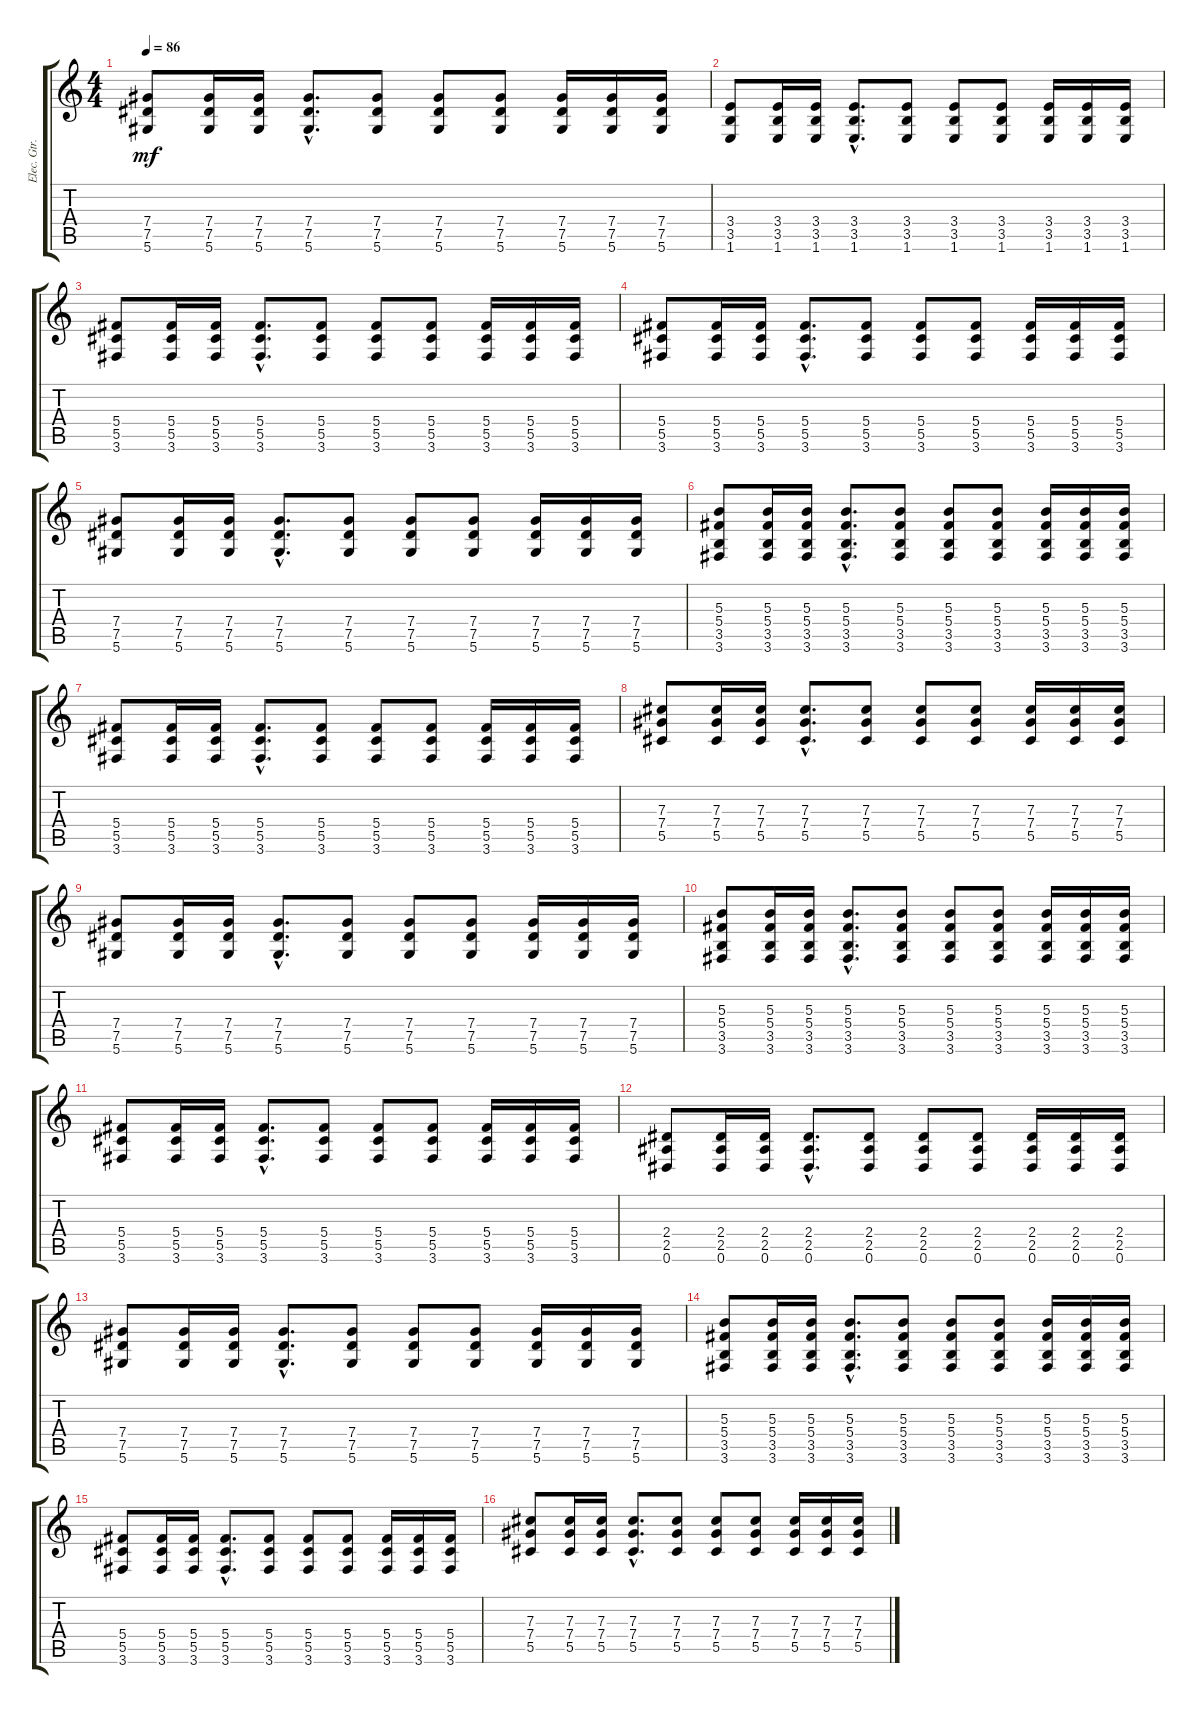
\track ("Elec. Gtr." "Elec. Gtr.") {instrument distortionguitar}
\staff {score tabs}
\tuning (Eb4 Bb3 Gb3 Db3 Ab2 Eb2) {hide}
\ts (4 4)
\tempo 86
\clef g2
\ks c
(7.4 7.5 5.6).8{dy mf} (7.4 7.5 5.6).16 (7.4 7.5 5.6).16 (7.4{hac} 7.5{hac} 5.6{hac}).8{d} (7.4 7.5 5.6).8 (7.4 7.5 5.6).8 (7.4 7.5 5.6).8 (7.4 7.5 5.6).16 (7.4 7.5 5.6).16 (7.4 7.5 5.6).16 |
(3.4 3.5 1.6).8 (3.4 3.5 1.6).16 (3.4 3.5 1.6).16 (3.4{hac} 3.5{hac} 1.6{hac}).8{d} (3.4 3.5 1.6).8 (3.4 3.5 1.6).8 (3.4 3.5 1.6).8 (3.4 3.5 1.6).16 (3.4 3.5 1.6).16 (3.4 3.5 1.6).16 |
(5.4 5.5 3.6).8 (5.4 5.5 3.6).16 (5.4 5.5 3.6).16 (5.4{hac} 5.5{hac} 3.6{hac}).8{d} (5.4 5.5 3.6).8 (5.4 5.5 3.6).8 (5.4 5.5 3.6).8 (5.4 5.5 3.6).16 (5.4 5.5 3.6).16 (5.4 5.5 3.6).16 |
(5.4 5.5 3.6).8 (5.4 5.5 3.6).16 (5.4 5.5 3.6).16 (5.4{hac} 5.5{hac} 3.6{hac}).8{d} (5.4 5.5 3.6).8 (5.4 5.5 3.6).8 (5.4 5.5 3.6).8 (5.4 5.5 3.6).16 (5.4 5.5 3.6).16 (5.4 5.5 3.6).16 |
(7.4 7.5 5.6).8 (7.4 7.5 5.6).16 (7.4 7.5 5.6).16 (7.4{hac} 7.5{hac} 5.6{hac}).8{d} (7.4 7.5 5.6).8 (7.4 7.5 5.6).8 (7.4 7.5 5.6).8 (7.4 7.5 5.6).16 (7.4 7.5 5.6).16 (7.4 7.5 5.6).16 |
(5.3 5.4 3.5 3.6).8 (5.3 5.4 3.5 3.6).16 (5.3 5.4 3.5 3.6).16 (5.3{hac} 5.4{hac} 3.5{hac} 3.6{hac}).8{d} (5.3 5.4 3.5 3.6).8 (5.3 5.4 3.5 3.6).8 (5.3 5.4 3.5 3.6).8 (5.3 5.4 3.5 3.6).16 (5.3 5.4 3.5 3.6).16 (5.3 5.4 3.5 3.6).16 |
(5.4 5.5 3.6).8 (5.4 5.5 3.6).16 (5.4 5.5 3.6).16 (5.4{hac} 5.5{hac} 3.6{hac}).8{d} (5.4 5.5 3.6).8 (5.4 5.5 3.6).8 (5.4 5.5 3.6).8 (5.4 5.5 3.6).16 (5.4 5.5 3.6).16 (5.4 5.5 3.6).16 |
(7.3 7.4 5.5).8 (7.3 7.4 5.5).16 (7.3 7.4 5.5).16 (7.3{hac} 7.4{hac} 5.5{hac}).8{d} (7.3 7.4 5.5).8 (7.3 7.4 5.5).8 (7.3 7.4 5.5).8 (7.3 7.4 5.5).16 (7.3 7.4 5.5).16 (7.3 7.4 5.5).16 |
(7.4 7.5 5.6).8 (7.4 7.5 5.6).16 (7.4 7.5 5.6).16 (7.4{hac} 7.5{hac} 5.6{hac}).8{d} (7.4 7.5 5.6).8 (7.4 7.5 5.6).8 (7.4 7.5 5.6).8 (7.4 7.5 5.6).16 (7.4 7.5 5.6).16 (7.4 7.5 5.6).16 |
(5.3 5.4 3.5 3.6).8 (5.3 5.4 3.5 3.6).16 (5.3 5.4 3.5 3.6).16 (5.3{hac} 5.4{hac} 3.5{hac} 3.6{hac}).8{d} (5.3 5.4 3.5 3.6).8 (5.3 5.4 3.5 3.6).8 (5.3 5.4 3.5 3.6).8 (5.3 5.4 3.5 3.6).16 (5.3 5.4 3.5 3.6).16 (5.3 5.4 3.5 3.6).16 |
(5.4 5.5 3.6).8 (5.4 5.5 3.6).16 (5.4 5.5 3.6).16 (5.4{hac} 5.5{hac} 3.6{hac}).8{d} (5.4 5.5 3.6).8 (5.4 5.5 3.6).8 (5.4 5.5 3.6).8 (5.4 5.5 3.6).16 (5.4 5.5 3.6).16 (5.4 5.5 3.6).16 |
(2.4 2.5 0.6).8 (2.4 2.5 0.6).16 (2.4 2.5 0.6).16 (2.4{hac} 2.5{hac} 0.6{hac}).8{d} (2.4 2.5 0.6).8 (2.4 2.5 0.6).8 (2.4 2.5 0.6).8 (2.4 2.5 0.6).16 (2.4 2.5 0.6).16 (2.4 2.5 0.6).16 |
(7.4 7.5 5.6).8 (7.4 7.5 5.6).16 (7.4 7.5 5.6).16 (7.4{hac} 7.5{hac} 5.6{hac}).8{d} (7.4 7.5 5.6).8 (7.4 7.5 5.6).8 (7.4 7.5 5.6).8 (7.4 7.5 5.6).16 (7.4 7.5 5.6).16 (7.4 7.5 5.6).16 |
(5.3 5.4 3.5 3.6).8 (5.3 5.4 3.5 3.6).16 (5.3 5.4 3.5 3.6).16 (5.3{hac} 5.4{hac} 3.5{hac} 3.6{hac}).8{d} (5.3 5.4 3.5 3.6).8 (5.3 5.4 3.5 3.6).8 (5.3 5.4 3.5 3.6).8 (5.3 5.4 3.5 3.6).16 (5.3 5.4 3.5 3.6).16 (5.3 5.4 3.5 3.6).16 |
(5.4 5.5 3.6).8 (5.4 5.5 3.6).16 (5.4 5.5 3.6).16 (5.4{hac} 5.5{hac} 3.6{hac}).8{d} (5.4 5.5 3.6).8 (5.4 5.5 3.6).8 (5.4 5.5 3.6).8 (5.4 5.5 3.6).16 (5.4 5.5 3.6).16 (5.4 5.5 3.6).16 |
(7.3 7.4 5.5).8 (7.3 7.4 5.5).16 (7.3 7.4 5.5).16 (7.3{hac} 7.4{hac} 5.5{hac}).8{d} (7.3 7.4 5.5).8 (7.3 7.4 5.5).8 (7.3 7.4 5.5).8 (7.3 7.4 5.5).16 (7.3 7.4 5.5).16 (7.3 7.4 5.5).16
